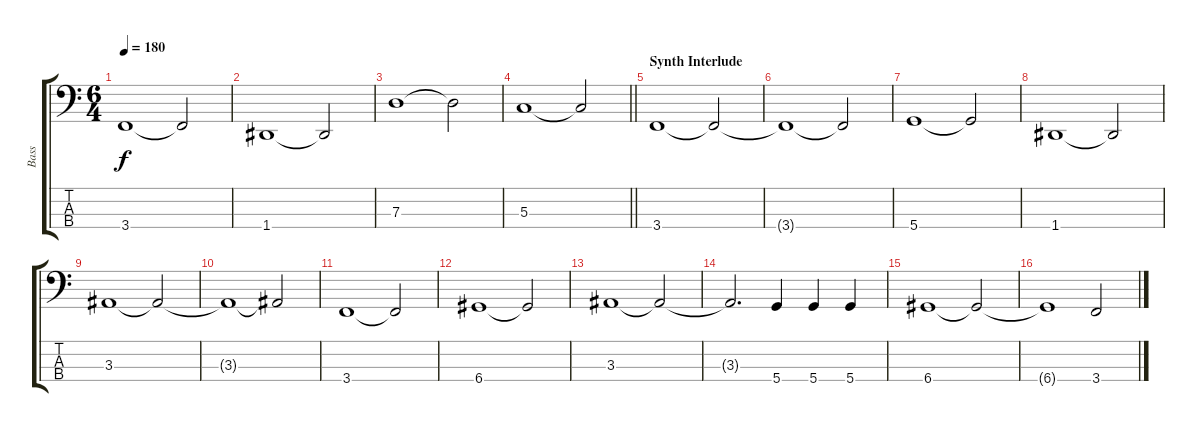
\track ("Bass" "Bass") {instrument electricbassfinger}
\staff {score tabs}
\tuning (F2 C2 G1 D1) {hide}
\ts (6 4)
\tempo 180
\clef f4
\ks c
3.4.1{dy f} 3.4{t}.2 |
1.4.1 1.4{t}.2 |
7.3.1 7.3{t}.2 |
\barLineRight lightlight
5.3.1 5.3{t}.2 |
\section ("" "Synth Interlude")
3.4.1 3.4{t}.2 |
3.4{t}.1 3.4{t}.2 |
5.4.1 5.4{t}.2 |
1.4.1 1.4{t}.2 |
3.3.1 3.3{t}.2 |
3.3{t}.1 3.3{t}.2 |
3.4.1 3.4{t}.2 |
6.4.1 6.4{t}.2 |
3.3.1 3.3{t}.2 |
3.3{t}.2{d} 5.4.4 5.4.4 5.4.4 |
6.4.1 6.4{t}.2 |
6.4{t}.1 3.4.2
